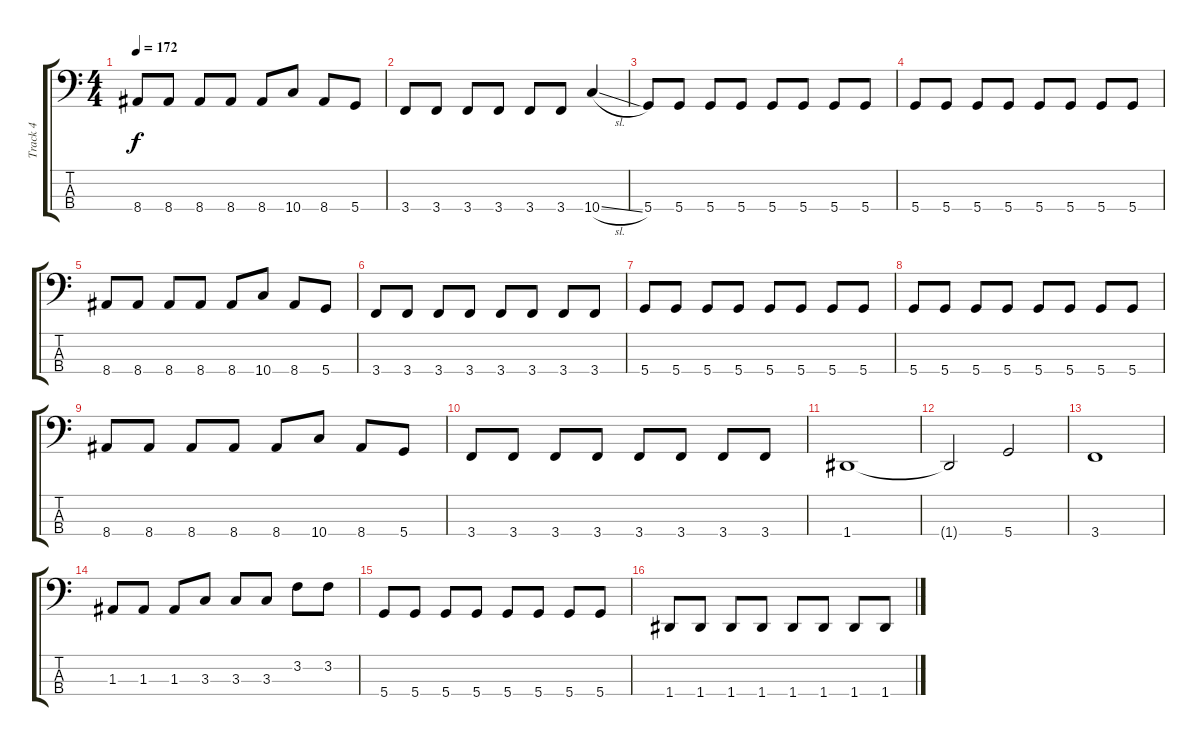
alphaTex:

\track ("Track 4" "Track 4") {instrument electricbassfinger}
\staff {score tabs}
\tuning (G2 D2 A1 D1) {hide}
\ts (4 4)
\tempo 172
\clef f4
\ks c
8.4.8{dy f} 8.4.8 8.4.8 8.4.8 8.4.8 10.4.8 8.4.8 5.4.8 |
3.4.8 3.4.8 3.4.8 3.4.8 3.4.8 3.4.8 10.4{sl}.4 |
5.4.8 5.4.8 5.4.8 5.4.8 5.4.8 5.4.8 5.4.8 5.4.8 |
5.4.8 5.4.8 5.4.8 5.4.8 5.4.8 5.4.8 5.4.8 5.4.8 |
8.4.8 8.4.8 8.4.8 8.4.8 8.4.8 10.4.8 8.4.8 5.4.8 |
3.4.8 3.4.8 3.4.8 3.4.8 3.4.8 3.4.8 3.4.8 3.4.8 |
5.4.8 5.4.8 5.4.8 5.4.8 5.4.8 5.4.8 5.4.8 5.4.8 |
5.4.8 5.4.8 5.4.8 5.4.8 5.4.8 5.4.8 5.4.8 5.4.8 |
8.4.8 8.4.8 8.4.8 8.4.8 8.4.8 10.4.8 8.4.8 5.4.8 |
3.4.8 3.4.8 3.4.8 3.4.8 3.4.8 3.4.8 3.4.8 3.4.8 |
1.4.1 |
1.4{t}.2 5.4.2 |
3.4.1 |
1.3.8 1.3.8 1.3.8 3.3.8 3.3.8 3.3.8 3.2.8 3.2.8 |
5.4.8 5.4.8 5.4.8 5.4.8 5.4.8 5.4.8 5.4.8 5.4.8 |
1.4.8 1.4.8 1.4.8 1.4.8 1.4.8 1.4.8 1.4.8 1.4.8
